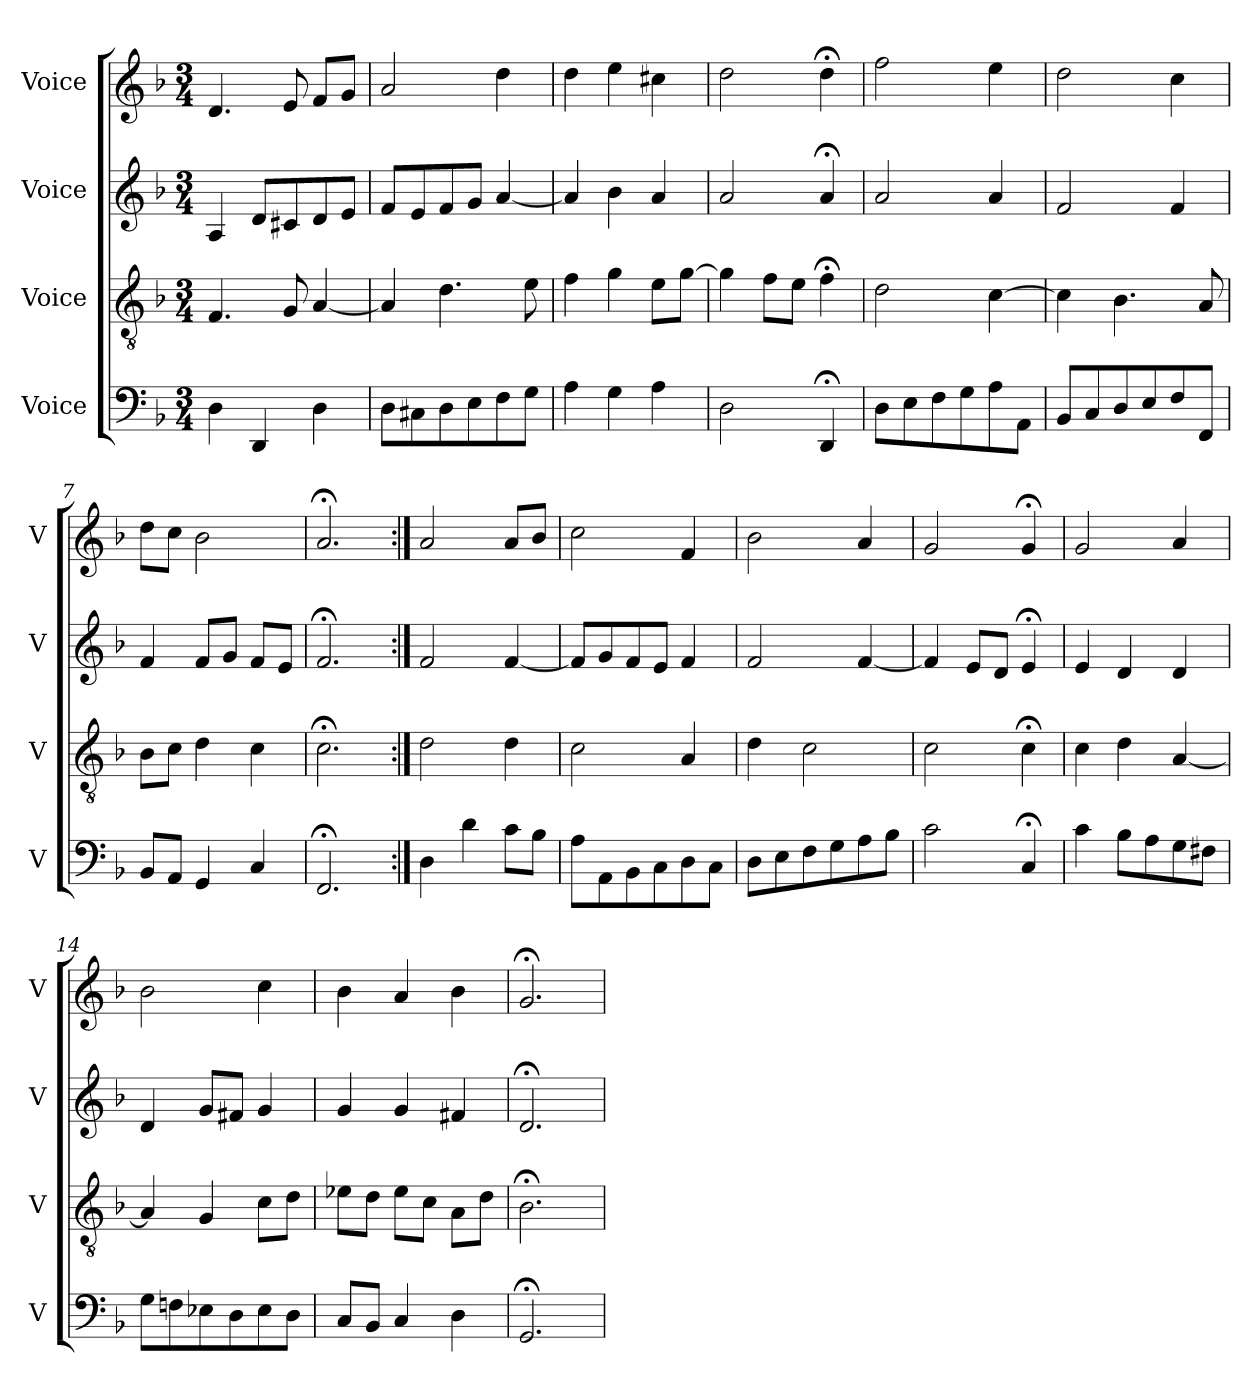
**kern	**kern	**kern	**kern
*part4	*part3	*part2	*part1
*staff4	*staff3	*staff2	*staff1
*I"Voice	*I"Voice	*I"Voice	*I"Voice
*I'V	*I'V	*I'V	*I'V
*clefF4	*clefGv2	*clefG2	*clefG2
*k[b-]	*k[b-]	*k[b-]	*k[b-]
*M3/4	*M3/4	*M3/4	*M3/4
=1	=1	=1	=1
4D\	4.F/	4A/	4.d/
4DD/	.	8d/L	.
.	8G/	8c#X/	8e/
4D\	[4A/	8d/	8f/L
.	.	8e/J	8g/J
=2	=2	=2	=2
8D\L	4A/]	8f/L	2a/
8C#X\	.	8e/	.
8D\	4.d\	8f/	.
8E\	.	8g/J	.
8F\	.	[4a/	4dd\
8G\J	8e\	.	.
=3	=3	=3	=3
4A\	4f\	4a/]	4dd\
4G\	4g\	4b-\	4ee\
4A\	8e\L	4a/	4cc#X\
.	[8g\J	.	.
=4	=4	=4	=4
2D\	4g\]	2a/	2dd\
.	8f\L	.	.
.	8e\J	.	.
4DD;</	4f;<\	4a;</	4dd;<\
=5	=5	=5	=5
8D\L	2d\	2a/	2ff\
8E\	.	.	.
8F\	.	.	.
8G\	.	.	.
8A\	[4c\	4a/	4ee\
8AA\J	.	.	.
=6	=6	=6	=6
8BB-/L	4c\]	2f/	2dd\
8C/	.	.	.
8D/	4.B-\	.	.
8E/	.	.	.
8F/	.	4f/	4cc\
8FF/J	8A/	.	.
=7	=7	=7	=7
8BB-/L	8B-\L	4f/	8dd\L
8AA/J	8c\J	.	8cc\J
4GG/	4d\	8f/L	2b-\
.	.	8g/J	.
4C/	4c\	8f/L	.
.	.	8e/J	.
!!LO:LB:g=z
=8	=8	=8	=8
2.FF;</	2.c;<\	2.f;</	2.a;</
=9:|!	=9:|!	=9:|!	=9:|!
4D\	2d\	2f/	2a/
4d\	.	.	.
8c\L	4d\	[4f/	8a/L
8B-\J	.	.	8b-/J
=10	=10	=10	=10
8A\L	2c\	8f/L]	2cc\
8AA\	.	8g/	.
8BB-\	.	8f/	.
8C\	.	8e/J	.
8D\	4A/	4f/	4f/
8C\J	.	.	.
=11	=11	=11	=11
8D\L	4d\	2f/	2b-\
8E\	.	.	.
8F\	2c\	.	.
8G\	.	.	.
8A\	.	[4f/	4a/
8B-\J	.	.	.
=12	=12	=12	=12
2c\	2c\	4f/]	2g/
.	.	8e/L	.
.	.	8d/J	.
4C;</	4c;<\	4e;</	4g;</
=13	=13	=13	=13
4c\	4c\	4e/	2g/
8B-\L	4d\	4d/	.
8A\	.	.	.
8G\	[4A/	4d/	4a/
8F#X\J	.	.	.
=14	=14	=14	=14
8G\L	4A/]	4d/	2b-\
8Fn\	.	.	.
8E-X\	4G/	8g/L	.
8D\	.	8f#X/J	.
8E-\	8c\L	4g/	4cc\
8D\J	8d\J	.	.
=15	=15	=15	=15
8C/L	8e-X\L	4g/	4b-\
8BB-/J	8d\J	.	.
4C/	8e-\L	4g/	4a/
.	8c\J	.	.
4D\	8A\L	4f#X/	4b-\
.	8d\J	.	.
!!LO:PB:g=z
=16	=16	=16	=16
2.GG;</	2.B-;<\	2.d;</	2.g;</
=	=	=	=
*-	*-	*-	*-
